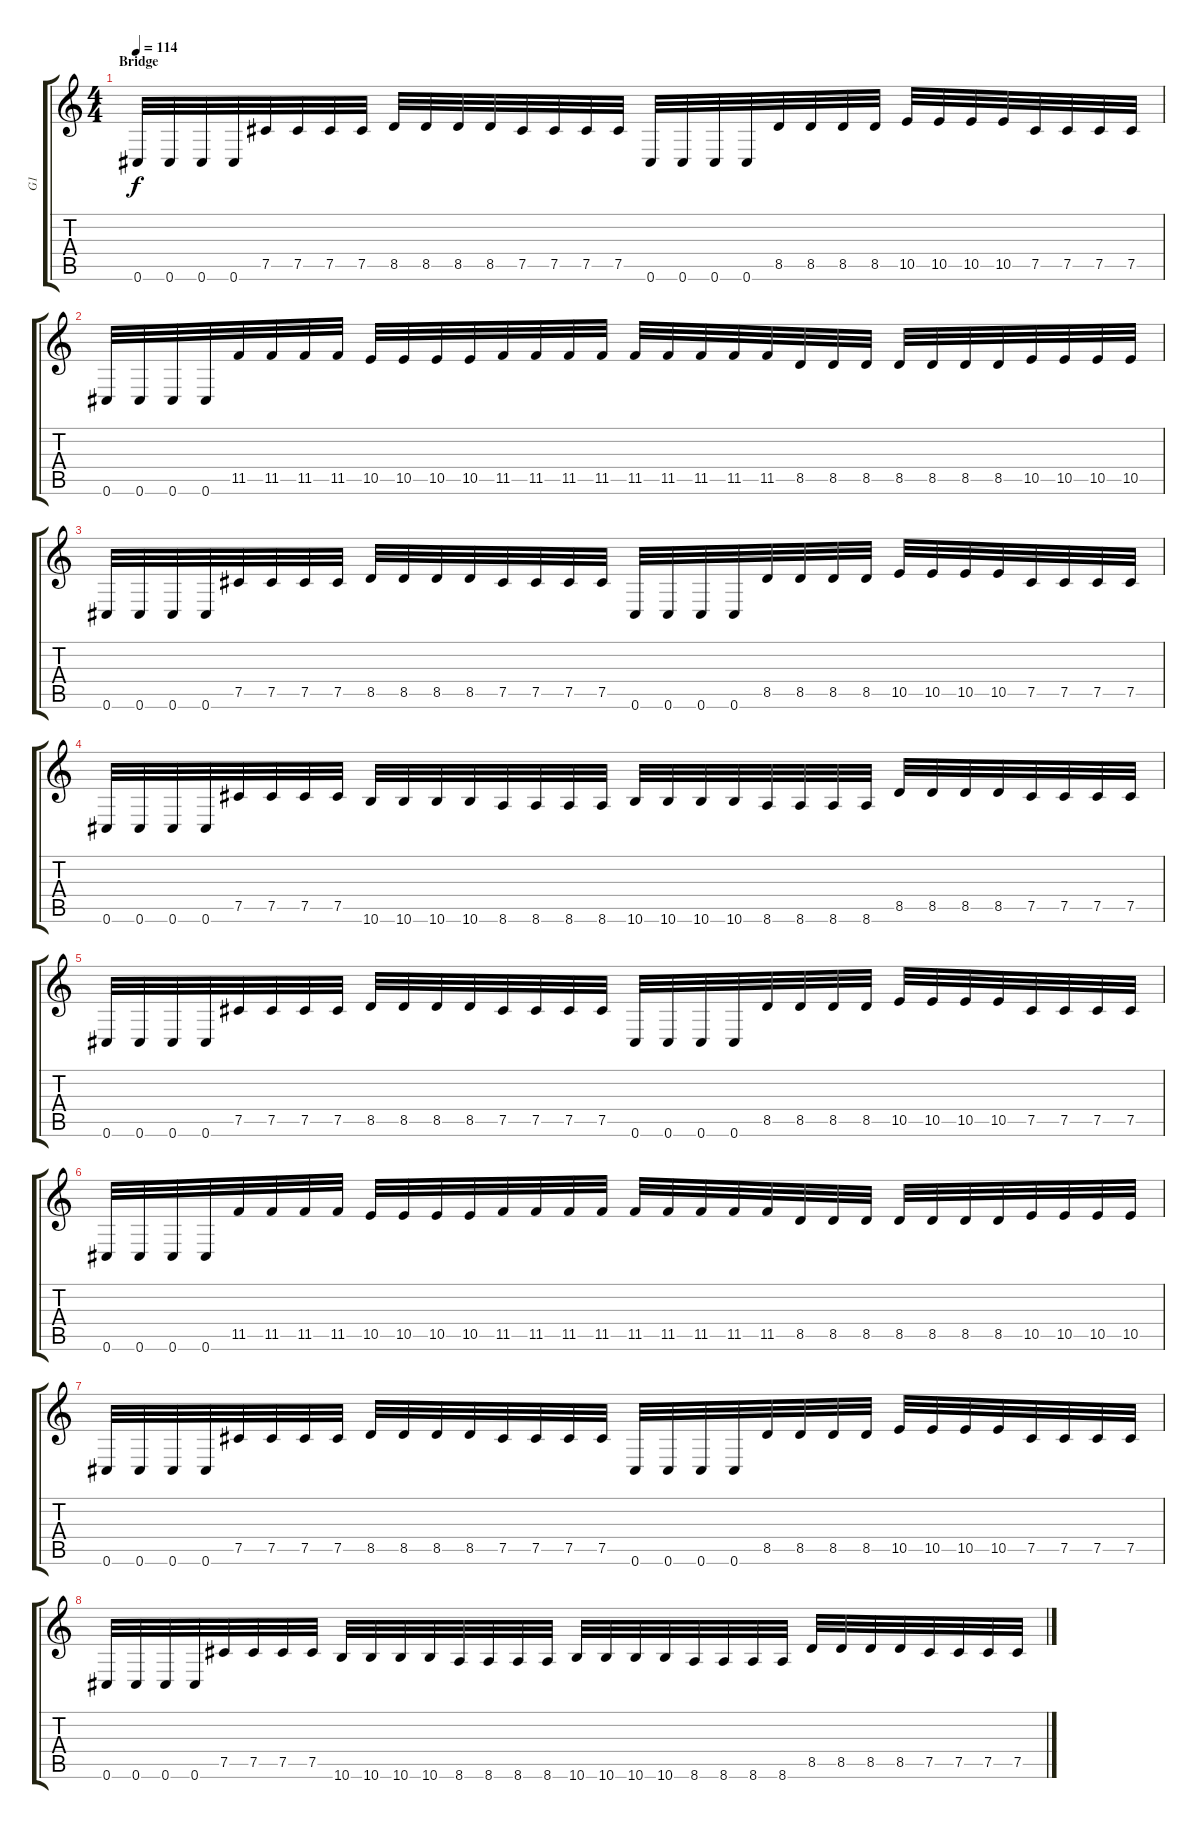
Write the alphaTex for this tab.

\track ("G1" "G1") {instrument distortionguitar}
\staff {score tabs}
\tuning (Db4 Ab3 E3 B2 Gb2 Db2) {hide}
\ts (4 4)
\section ("" "Bridge")
\tempo 114
\clef g2
\ks c
0.6.32{dy f} 0.6.32 0.6.32 0.6.32 7.5.32 7.5.32 7.5.32 7.5.32 8.5.32 8.5.32 8.5.32 8.5.32 7.5.32 7.5.32 7.5.32 7.5.32 0.6.32 0.6.32 0.6.32 0.6.32 8.5.32 8.5.32 8.5.32 8.5.32 10.5.32 10.5.32 10.5.32 10.5.32 7.5.32 7.5.32 7.5.32 7.5.32 |
0.6.32 0.6.32 0.6.32 0.6.32 11.5.32 11.5.32 11.5.32 11.5.32 10.5.32 10.5.32 10.5.32 10.5.32 11.5.32 11.5.32 11.5.32 11.5.32 11.5.32 11.5.32 11.5.32 11.5.32 11.5.32 8.5.32 8.5.32 8.5.32 8.5.32 8.5.32 8.5.32 8.5.32 10.5.32 10.5.32 10.5.32 10.5.32 |
0.6.32 0.6.32 0.6.32 0.6.32 7.5.32 7.5.32 7.5.32 7.5.32 8.5.32 8.5.32 8.5.32 8.5.32 7.5.32 7.5.32 7.5.32 7.5.32 0.6.32 0.6.32 0.6.32 0.6.32 8.5.32 8.5.32 8.5.32 8.5.32 10.5.32 10.5.32 10.5.32 10.5.32 7.5.32 7.5.32 7.5.32 7.5.32 |
0.6.32 0.6.32 0.6.32 0.6.32 7.5.32 7.5.32 7.5.32 7.5.32 10.6.32 10.6.32 10.6.32 10.6.32 8.6.32 8.6.32 8.6.32 8.6.32 10.6.32 10.6.32 10.6.32 10.6.32 8.6.32 8.6.32 8.6.32 8.6.32 8.5.32 8.5.32 8.5.32 8.5.32 7.5.32 7.5.32 7.5.32 7.5.32 |
0.6.32 0.6.32 0.6.32 0.6.32 7.5.32 7.5.32 7.5.32 7.5.32 8.5.32 8.5.32 8.5.32 8.5.32 7.5.32 7.5.32 7.5.32 7.5.32 0.6.32 0.6.32 0.6.32 0.6.32 8.5.32 8.5.32 8.5.32 8.5.32 10.5.32 10.5.32 10.5.32 10.5.32 7.5.32 7.5.32 7.5.32 7.5.32 |
0.6.32 0.6.32 0.6.32 0.6.32 11.5.32 11.5.32 11.5.32 11.5.32 10.5.32 10.5.32 10.5.32 10.5.32 11.5.32 11.5.32 11.5.32 11.5.32 11.5.32 11.5.32 11.5.32 11.5.32 11.5.32 8.5.32 8.5.32 8.5.32 8.5.32 8.5.32 8.5.32 8.5.32 10.5.32 10.5.32 10.5.32 10.5.32 |
0.6.32 0.6.32 0.6.32 0.6.32 7.5.32 7.5.32 7.5.32 7.5.32 8.5.32 8.5.32 8.5.32 8.5.32 7.5.32 7.5.32 7.5.32 7.5.32 0.6.32 0.6.32 0.6.32 0.6.32 8.5.32 8.5.32 8.5.32 8.5.32 10.5.32 10.5.32 10.5.32 10.5.32 7.5.32 7.5.32 7.5.32 7.5.32 |
0.6.32 0.6.32 0.6.32 0.6.32 7.5.32 7.5.32 7.5.32 7.5.32 10.6.32 10.6.32 10.6.32 10.6.32 8.6.32 8.6.32 8.6.32 8.6.32 10.6.32 10.6.32 10.6.32 10.6.32 8.6.32 8.6.32 8.6.32 8.6.32 8.5.32 8.5.32 8.5.32 8.5.32 7.5.32 7.5.32 7.5.32 7.5.32
